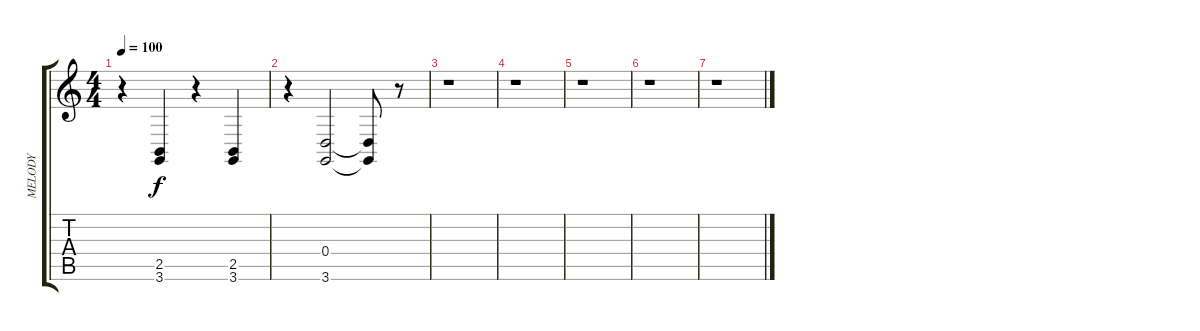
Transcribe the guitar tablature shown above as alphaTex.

\track ("MELODY" "MELODY") {instrument acousticgrandpiano}
\staff {score tabs}
\tuning (E4 B3 G3 D3 A2 E2) {hide}
\ts (4 4)
\tempo 100
\clef g2
\ks c
r.4{dy f} (2.5 3.6).4 r.4 (2.5 3.6).4 |
r.4 (0.4 3.6).2 (0.4{t} 3.6{t}).8 r.8 |
r.1 |
r.1 |
r.1 |
r.1 |
r.1
